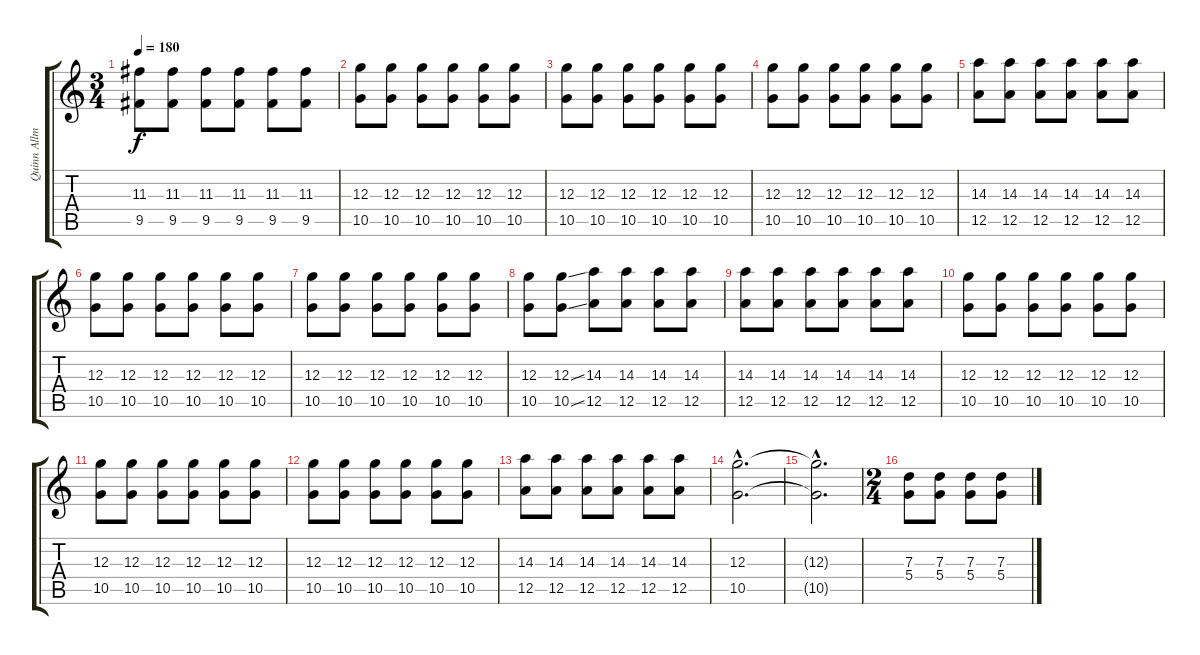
\track ("Quinn Allman I" "Quinn Allm") {instrument distortionguitar}
\staff {score tabs}
\tuning (E4 B3 G3 D3 A2 D2) {hide}
\ts (3 4)
\tempo 180
\clef g2
\ks c
(11.3 9.5).8{dy f} (11.3 9.5).8 (11.3 9.5).8 (11.3 9.5).8 (11.3 9.5).8 (11.3 9.5).8 |
(12.3 10.5).8 (12.3 10.5).8 (12.3 10.5).8 (12.3 10.5).8 (12.3 10.5).8 (12.3 10.5).8 |
(12.3 10.5).8 (12.3 10.5).8 (12.3 10.5).8 (12.3 10.5).8 (12.3 10.5).8 (12.3 10.5).8 |
(12.3 10.5).8 (12.3 10.5).8 (12.3 10.5).8 (12.3 10.5).8 (12.3 10.5).8 (12.3 10.5).8 |
(14.3 12.5).8 (14.3 12.5).8 (14.3 12.5).8 (14.3 12.5).8 (14.3 12.5).8 (14.3 12.5).8 |
(12.3 10.5).8 (12.3 10.5).8 (12.3 10.5).8 (12.3 10.5).8 (12.3 10.5).8 (12.3 10.5).8 |
(12.3 10.5).8 (12.3 10.5).8 (12.3 10.5).8 (12.3 10.5).8 (12.3 10.5).8 (12.3 10.5).8 |
(12.3 10.5).8 (12.3{ss} 10.5{ss}).8 (14.3 12.5).8 (14.3 12.5).8 (14.3 12.5).8 (14.3 12.5).8 |
(14.3 12.5).8 (14.3 12.5).8 (14.3 12.5).8 (14.3 12.5).8 (14.3 12.5).8 (14.3 12.5).8 |
(12.3 10.5).8 (12.3 10.5).8 (12.3 10.5).8 (12.3 10.5).8 (12.3 10.5).8 (12.3 10.5).8 |
(12.3 10.5).8 (12.3 10.5).8 (12.3 10.5).8 (12.3 10.5).8 (12.3 10.5).8 (12.3 10.5).8 |
(12.3 10.5).8 (12.3 10.5).8 (12.3 10.5).8 (12.3 10.5).8 (12.3 10.5).8 (12.3 10.5).8 |
(14.3 12.5).8 (14.3 12.5).8 (14.3 12.5).8 (14.3 12.5).8 (14.3 12.5).8 (14.3 12.5).8 |
(12.3{hac} 10.5{hac}).2{d volume 0} |
(12.3{hac t} 10.5{hac t}).2{d} |
\ts (2 4)
(7.3 5.4).8{volume 11} (7.3 5.4).8 (7.3 5.4).8 (7.3 5.4).8
